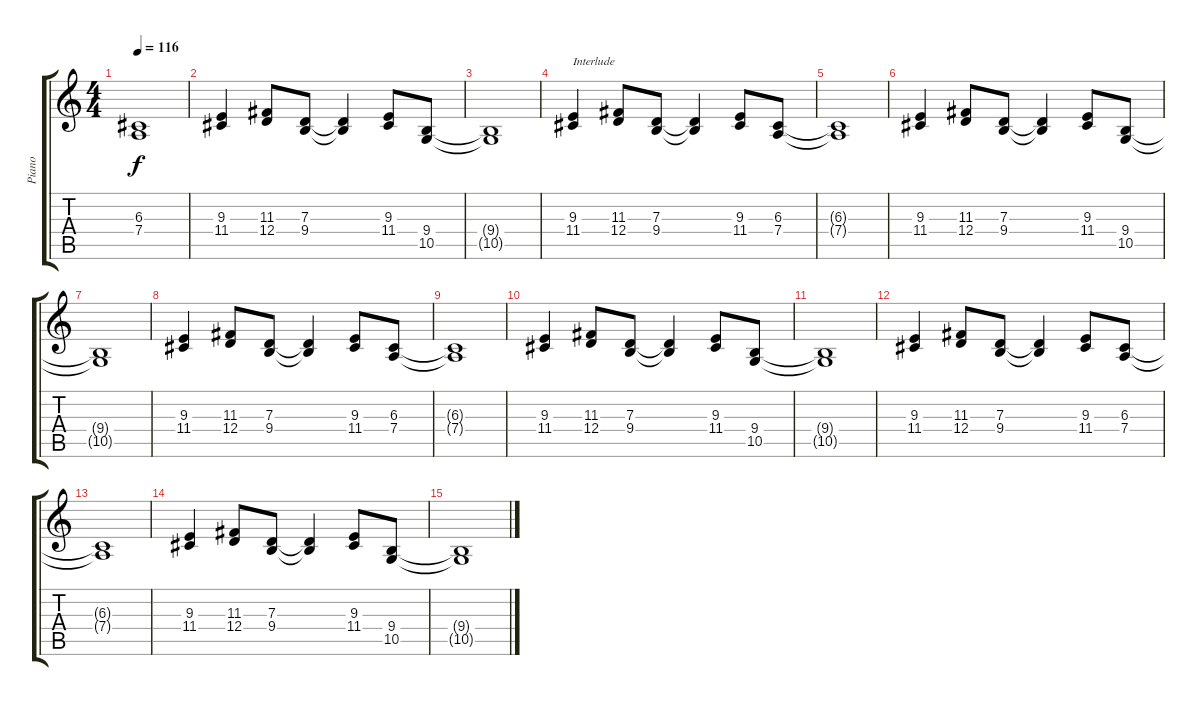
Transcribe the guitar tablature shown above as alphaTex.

\track ("Piano" "Piano") {instrument electricgrandpiano}
\staff {score tabs}
\tuning (E4 B3 G3 D3 A2 E2) {hide}
\ts (4 4)
\tempo 116
\clef g2
\ks c
(6.3{t} 7.4{t}).1{dy f} |
(9.3 11.4).4 (11.3 12.4).8 (7.3 9.4).8 (7.3{t} 9.4{t}).4 (9.3 11.4).8 (9.4 10.5).8 |
(9.4{t} 10.5{t}).1 |
(9.3 11.4).4{txt "Interlude"} (11.3 12.4).8 (7.3 9.4).8 (7.3{t} 9.4{t}).4 (9.3 11.4).8 (6.3 7.4).8 |
(6.3{t} 7.4{t}).1 |
(9.3 11.4).4 (11.3 12.4).8 (7.3 9.4).8 (7.3{t} 9.4{t}).4 (9.3 11.4).8 (9.4 10.5).8 |
(9.4{t} 10.5{t}).1 |
(9.3 11.4).4 (11.3 12.4).8 (7.3 9.4).8 (7.3{t} 9.4{t}).4 (9.3 11.4).8 (6.3 7.4).8 |
(6.3{t} 7.4{t}).1 |
(9.3 11.4).4 (11.3 12.4).8 (7.3 9.4).8 (7.3{t} 9.4{t}).4 (9.3 11.4).8 (9.4 10.5).8 |
(9.4{t} 10.5{t}).1 |
(9.3 11.4).4 (11.3 12.4).8 (7.3 9.4).8 (7.3{t} 9.4{t}).4 (9.3 11.4).8 (6.3 7.4).8 |
(6.3{t} 7.4{t}).1 |
(9.3 11.4).4 (11.3 12.4).8 (7.3 9.4).8 (7.3{t} 9.4{t}).4 (9.3 11.4).8 (9.4 10.5).8 |
(9.4{t} 10.5{t}).1
